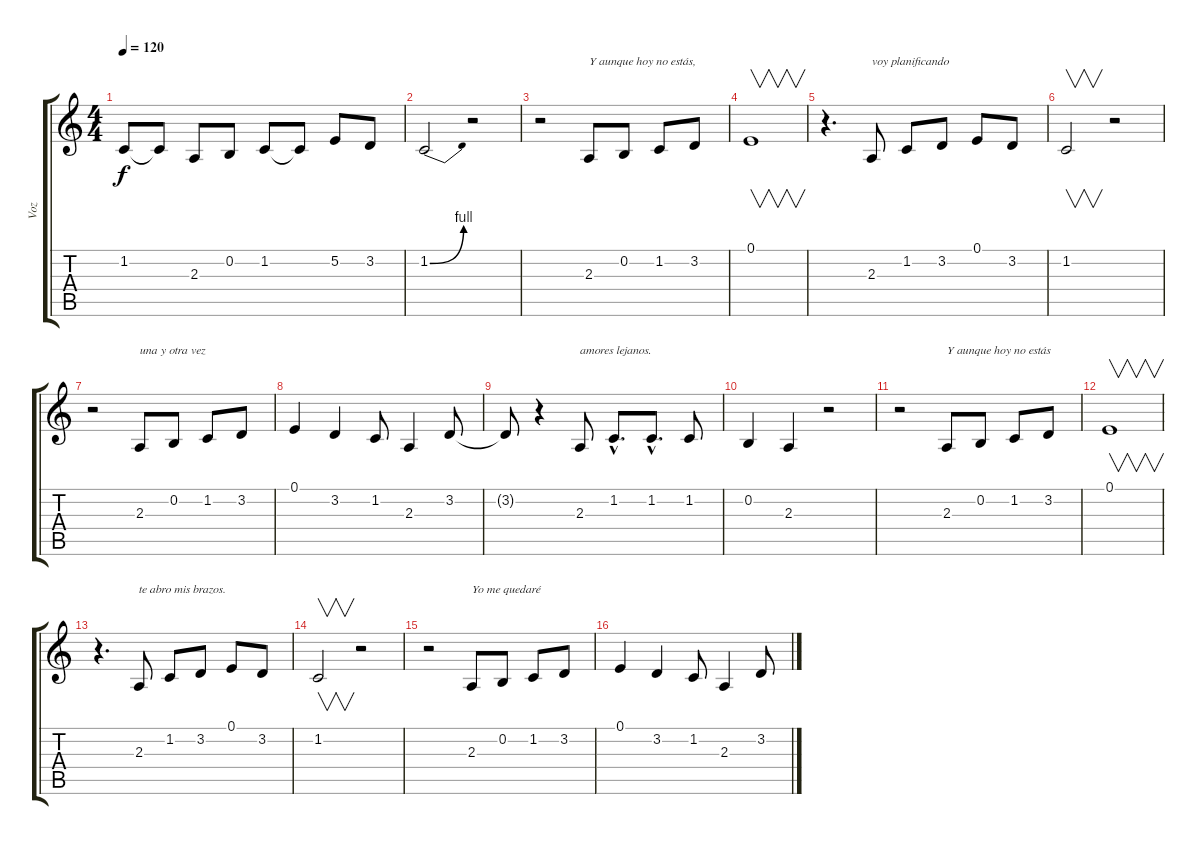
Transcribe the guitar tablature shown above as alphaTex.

\track ("Voz" "Voz") {instrument lead2sawtooth}
\staff {score tabs}
\tuning (E4 B3 G3 D3 A2 E2) {hide}
\ts (4 4)
\tempo 120
\clef g2
\ks c
1.2.8{dy f} 1.2{t}.8 2.3.8 0.2.8 1.2.8 1.2{t}.8 5.2.8 3.2.8 |
1.2{be (bend 0 0 60 4)}.2 r.2 |
r.2 2.3.8{txt "Y aunque hoy no estás,"} 0.2.8 1.2.8 3.2.8 |
0.1.1{v} |
r.4{d} 2.3.8{txt "voy planificando"} 1.2.8 3.2.8 0.1.8 3.2.8 |
1.2.2{v} r.2 |
r.2 2.3.8{txt "una y otra vez"} 0.2.8 1.2.8 3.2.8 |
0.1.4 3.2.4 1.2.8 2.3.4 3.2.8 |
3.2{t}.8 r.4 2.3.8{txt "amores lejanos."} 1.2{hac}.8{d} 1.2{hac}.8{d} 1.2.8 |
0.2.4 2.3.4 r.2 |
r.2 2.3.8{txt "Y aunque hoy no estás"} 0.2.8 1.2.8 3.2.8 |
0.1.1{v} |
r.4{d} 2.3.8{txt "te abro mis brazos."} 1.2.8 3.2.8 0.1.8 3.2.8 |
1.2.2{v} r.2 |
r.2 2.3.8{txt "Yo me quedaré"} 0.2.8 1.2.8 3.2.8 |
0.1.4 3.2.4 1.2.8 2.3.4 3.2.8
